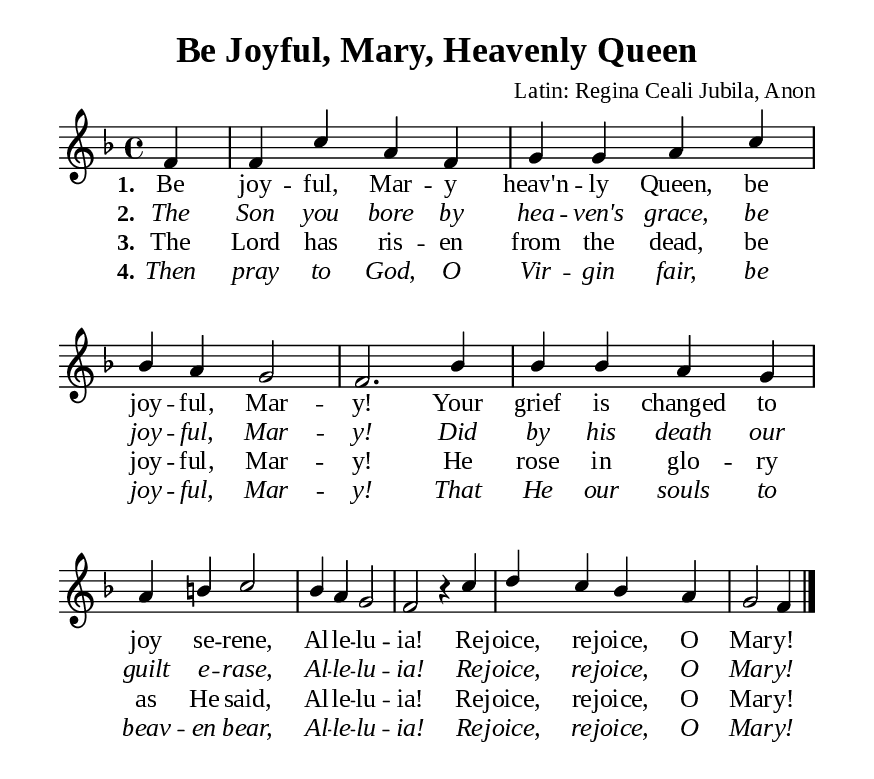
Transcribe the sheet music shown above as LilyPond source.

\version "2.18.2"

\header {
  title = "Be Joyful, Mary, Heavenly Queen"
  composer = "Latin: Regina Ceali Jubila, Anon"
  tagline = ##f
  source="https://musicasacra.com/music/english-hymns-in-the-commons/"
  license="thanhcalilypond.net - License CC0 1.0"
}

global= {
  \key f \major
  \time 4/4
  \override Score.BarNumber.break-visibility = ##(#f #f #f)
  \override Lyrics.LyricSpace.minimum-distance = #3.0
}

\paper {
  #(set-paper-size "a5")
  top-margin = 10\mm
  bottom-marign = 10\mm
  left-margin = 10\mm
  right-margin = 10\mm
  indent = #0
  #(define fonts
	 (make-pango-font-tree "Liberation Serif"
	 		       "Liberation Serif"
			       "Liberation Serif"
			       (/ 20 20)))
  system-system-spacing = #'((basic-distance . 3) (padding . 5))
}

printItalic = \with {
  \override LyricText.font-shape = #'italic
}

% Verse music
musicVerseSoprano = \relative c' {
                    \partial 4 f4 |
  %{	01	%} f c' a f |
  %{	02	%} g g a c |
  %{	03	%} bes a g2 |
  %{	04	%} f2. bes4 |
  %{	05	%} bes bes a g |
  %{	06	%} a b! c2 |
  %{	07	%} bes4 a g2 |
  %{	08	%} f r4 c' |
  %{	09	%} d c bes a |
                    g2 f4 \bar "|."
}

% Verse lyrics
verseOne = \lyricmode {
  \set stanza = #"1."
  Be joy -- ful, Mar -- y heav'n -- ly Queen, be joy -- ful, Mar -- y!
  Your grief is changed to joy se -- rene,
  Al -- le -- lu -- ia! Re -- joice, re -- joice, O Mar -- y!
}

verseTwo = \lyricmode {
  \set stanza = #"2."
  The Son you bore by hea -- ven's grace, be joy -- ful, Mar -- y!
  Did by his death our guilt e -- rase,
  Al -- le -- lu -- ia! Re -- joice, re -- joice, O Mar -- y!
}

verseThree = \lyricmode {
  \set stanza = #"3."
  The Lord has ris -- en from the dead, be joy -- ful, Mar -- y!
  He rose in glo -- ry as He said,
  Al -- le -- lu -- ia! Re -- joice, re -- joice, O Mar -- y!
}

verseFour = \lyricmode {
  \set stanza = #"4."
  Then pray to God, O Vir -- gin fair, be joy -- ful, Mar -- y!
  That He our souls to beav -- en bear,
  Al -- le -- lu -- ia! Re -- joice, re -- joice, O Mar -- y!
}

% Layout
\score {
    \new ChoirStaff <<
      \new Staff <<
        \clef "treble"
        \new Voice = "sopranos" { \global \stemUp \slurUp \musicVerseSoprano }
      >>
      \new Lyrics \lyricsto sopranos \verseOne
      \new Lyrics \printItalic \lyricsto sopranos \verseTwo
      \new Lyrics \lyricsto sopranos \verseThree
      \new Lyrics \printItalic \lyricsto sopranos \verseFour
    >>
}
